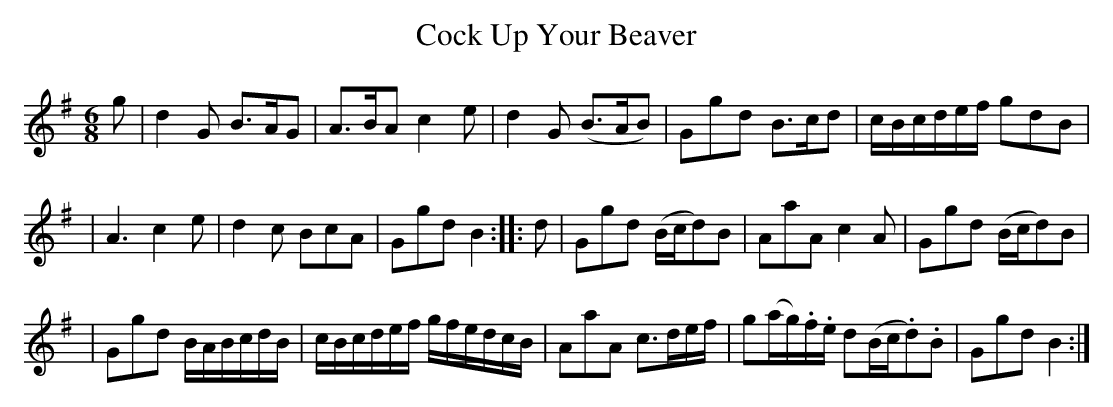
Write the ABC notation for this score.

X:1
T: Cock Up Your Beaver
M: 6/8
L: 1/8
K: G
g \
| d2G B>AG | A>BA c2e | d2G (B>AB) | Ggd B>cd | c/B/c/d/e/f/ gdB |
| A3 c2 e | d2c BcA | Ggd B2 :: d | Ggd (B/c/d)B | AaA c2A | Ggd (B/c/d)B |
| Ggd B/A/B/c/d/B/ | c/B/c/d/e/f/ g/f/e/d/c/B/ | AaA c>de/f/ | g(a/g/).f/.e/ d(B/c/.d).B | Ggd B2 :|
